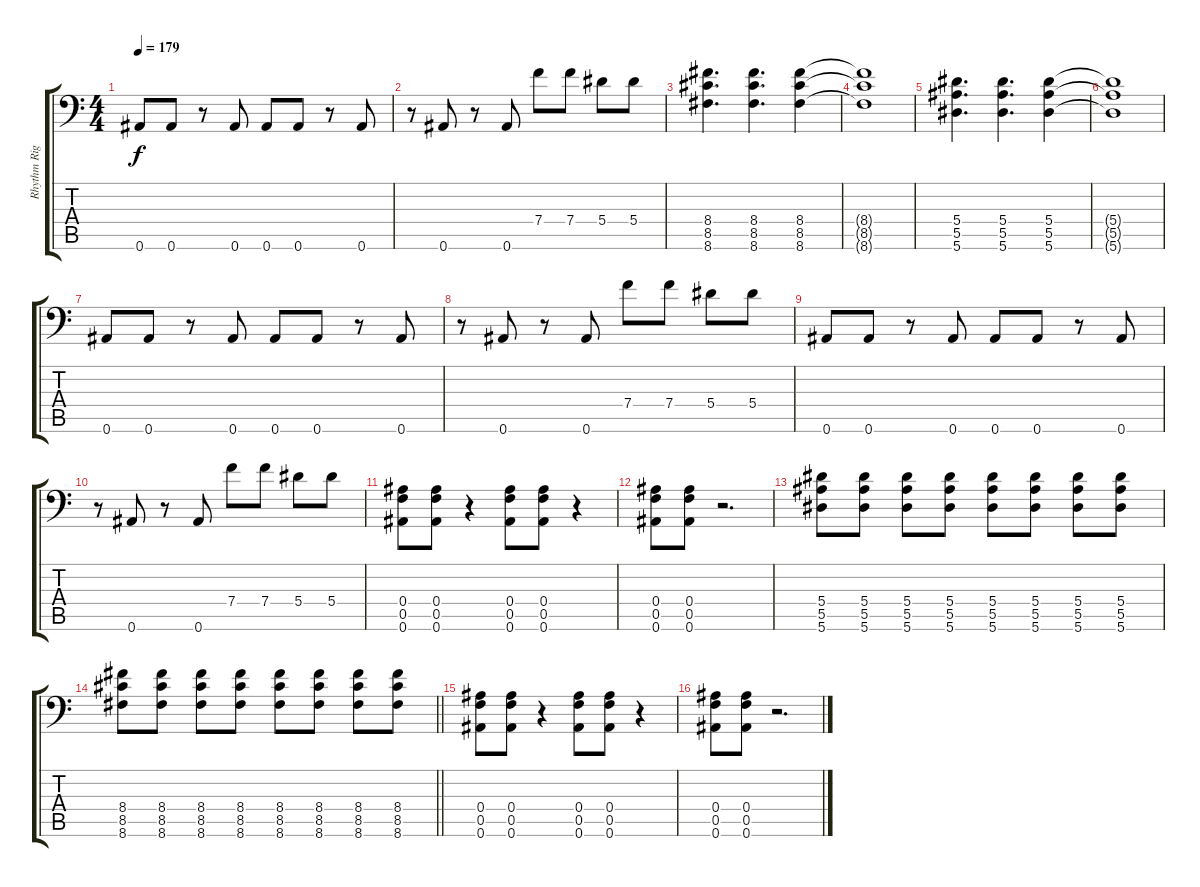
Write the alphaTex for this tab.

\track ("Rhythm Right" "Rhythm Rig") {instrument distortionguitar}
\staff {score tabs}
\tuning (C4 G3 Eb3 Bb2 F2 Bb1) {hide}
\ts (4 4)
\tempo 179
\clef f4
\ks c
0.6.8{dy f} 0.6.8 r.8 0.6.8 0.6.8 0.6.8 r.8 0.6.8 |
r.8 0.6.8 r.8 0.6.8 7.4.8 7.4.8 5.4.8 5.4.8 |
(8.4 8.5 8.6).4{d} (8.4 8.5 8.6).4{d} (8.4 8.5 8.6).4 |
(8.4{t} 8.5{t} 8.6{t}).1 |
(5.4 5.5 5.6).4{d} (5.4 5.5 5.6).4{d} (5.4 5.5 5.6).4 |
(5.4{t} 5.5{t} 5.6{t}).1 |
0.6.8 0.6.8 r.8 0.6.8 0.6.8 0.6.8 r.8 0.6.8 |
r.8 0.6.8 r.8 0.6.8 7.4.8 7.4.8 5.4.8 5.4.8 |
0.6.8 0.6.8 r.8 0.6.8 0.6.8 0.6.8 r.8 0.6.8 |
r.8 0.6.8 r.8 0.6.8 7.4.8 7.4.8 5.4.8 5.4.8 |
(0.4 0.5 0.6).8 (0.4 0.5 0.6).8 r.4 (0.4 0.5 0.6).8 (0.4 0.5 0.6).8 r.4 |
(0.4 0.5 0.6).8 (0.4 0.5 0.6).8 r.2{d} |
(5.4 5.5 5.6).8 (5.4 5.5 5.6).8 (5.4 5.5 5.6).8 (5.4 5.5 5.6).8 (5.4 5.5 5.6).8 (5.4 5.5 5.6).8 (5.4 5.5 5.6).8 (5.4 5.5 5.6).8 |
\barLineRight lightlight
(8.4 8.5 8.6).8 (8.4 8.5 8.6).8 (8.4 8.5 8.6).8 (8.4 8.5 8.6).8 (8.4 8.5 8.6).8 (8.4 8.5 8.6).8 (8.4 8.5 8.6).8 (8.4 8.5 8.6).8 |
(0.4 0.5 0.6).8 (0.4 0.5 0.6).8 r.4 (0.4 0.5 0.6).8 (0.4 0.5 0.6).8 r.4 |
(0.4 0.5 0.6).8 (0.4 0.5 0.6).8 r.2{d}
